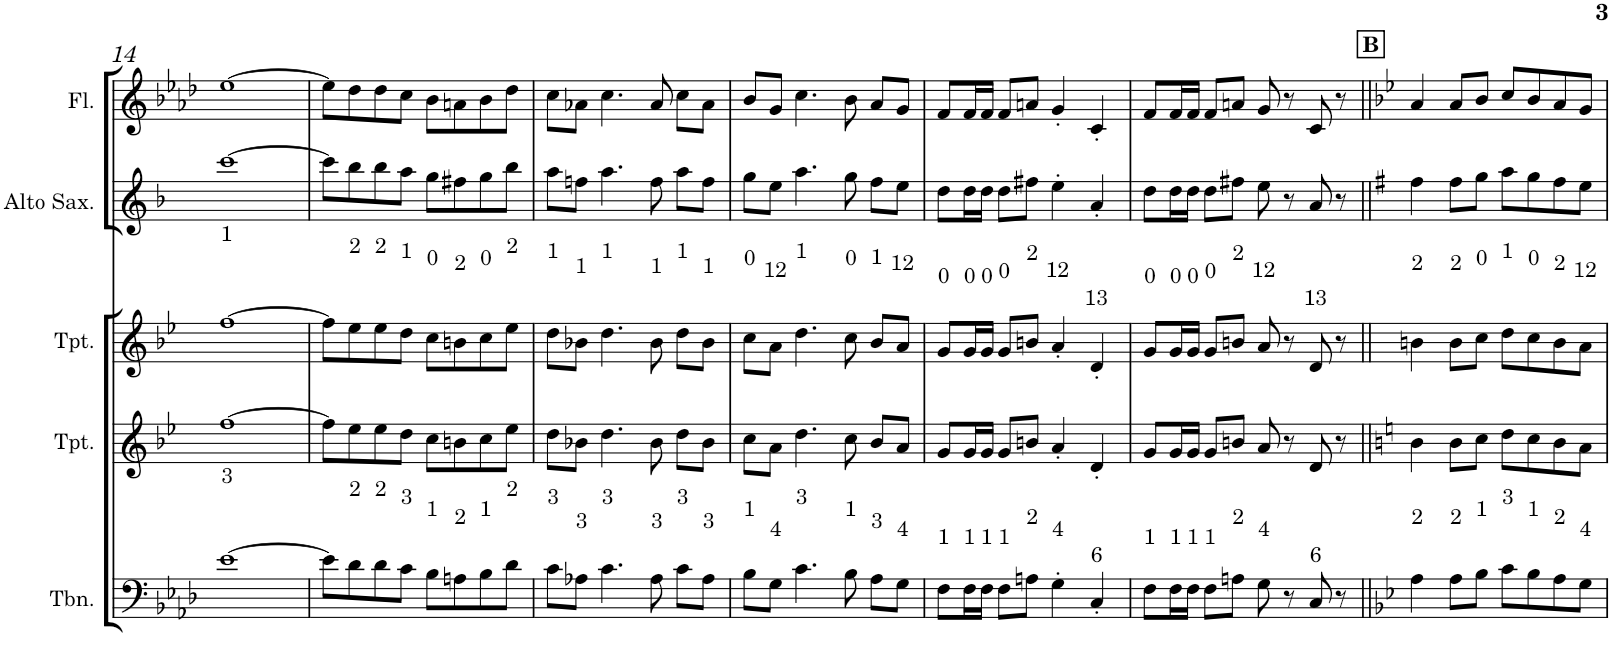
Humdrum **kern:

**kern	**kern	**kern	**kern	**kern
*part5	*part4	*part3	*part2	*part1
*staff5	*staff4	*staff3	*staff2	*staff1
*I"C clavF	*I"Bb	*I"Bb - Pirata	*I"Eb	*I"C clavG
!!LO:PB:g=z
*clefF4	*clefG2	*clefG2	*clefG2	*clefG2
*	*Trd1c2	*Trd1c2	*Trd5c9	*
*k[b-e-a-d-]	*k[b-e-]	*k[b-e-]	*k[b-]	*k[b-e-a-d-]
*A-:	*B-:	*B-:	*F:	*A-:
*M4/4	*M4/4	*M4/4	*M4/4	*M4/4
=14	=14	=14	=14	=14
[1e-	[1ff	[1ff	[1ccc	[1ee-
=15	=15	=15	=15	=15
8e-\L]	8ff\L]	8ff\L]	8ccc\L]	8ee-\L]
8d-\	8ee-\	8ee-\	8bb-\	8dd-\
8d-\	8ee-\	8ee-\	8bb-\	8dd-\
8c\J	8dd\J	8dd\J	8aa\J	8cc\J
8B-\L	8cc\L	8cc\L	8gg\L	8b-\L
8An\	8bn\	8bn\	8ff#X\	8an\
8B-\	8cc\	8cc\	8gg\	8b-\
8d-\J	8ee-\J	8ee-\J	8bb-\J	8dd-\J
=16	=16	=16	=16	=16
8c\L	8dd\L	8dd\L	8aa\L	8cc\L
8A-X\J	8b-X\J	8b-X\J	8ffn\J	8a-X\J
4.c\	4.dd\	4.dd\	4.aa\	4.cc\
8A-\	8b-\	8b-\	8ff\	8a-/
8c\L	8dd\L	8dd\L	8aa\L	8cc\L
8A-\J	8b-\J	8b-\J	8ff\J	8a-\J
=17	=17	=17	=17	=17
8B-\L	8cc\L	8cc\L	8gg\L	8b-/L
8G\J	8a\J	8a\J	8ee\J	8g/J
4.c\	4.dd\	4.dd\	4.aa\	4.cc\
8B-\	8cc\	8cc\	8gg\	8b-\
8A-\L	8b-/L	8b-/L	8ff\L	8a-/L
8G\J	8a/J	8a/J	8ee\J	8g/J
=18	=18	=18	=18	=18
8F\L	8g/L	8g/L	8dd\L	8f/L
16F\L	16g/L	16g/L	16dd\L	16f/L
16F\JJ	16g/JJ	16g/JJ	16dd\JJ	16f/JJ
8F\L	8g/L	8g/L	8dd\L	8f/L
8An\J	8bn/J	8bn/J	8ff#X\J	8an/J
4G'\	4a'/	4a'/	4ee'\	4g'/
4C'/	4d'/	4d'/	4a'/	4c'/
=19	=19	=19	=19	=19
8F\L	8g/L	8g/L	8dd\L	8f/L
16F\L	16g/L	16g/L	16dd\L	16f/L
16F\JJ	16g/JJ	16g/JJ	16dd\JJ	16f/JJ
8F\L	8g/L	8g/L	8dd\L	8f/L
8An\J	8bn/J	8bn/J	8ff#X\J	8an/J
8G\	8a/	8a/	8ee\	8g/
8r	8r	8r	8r	8r
8C/	8d/	8d/	8a/	8c/
8r	8r	8r	8r	8r
!!LO:REH:place=s1:a:B:cj:t=B
=20||	=20||	=20||	=20||	=20||
*k[b-e-]	*k[]	*	*k[f#]	*k[b-e-]
*B-:	*C:	*	*G:	*B-:
4A\	4b\	4bn\	4ff#\	4a/
8A\L	8b\L	8b\L	8ff#\L	8a/L
8B-\J	8cc\J	8cc\J	8gg\J	8b-/J
8c\L	8dd\L	8dd\L	8aa\L	8cc/L
8B-\	8cc\	8cc\	8gg\	8b-/
8A\	8b\	8b\	8ff#\	8a/
8G\J	8a\J	8a\J	8ee\J	8g/J
=	=	=	=	=
*-	*-	*-	*-	*-
